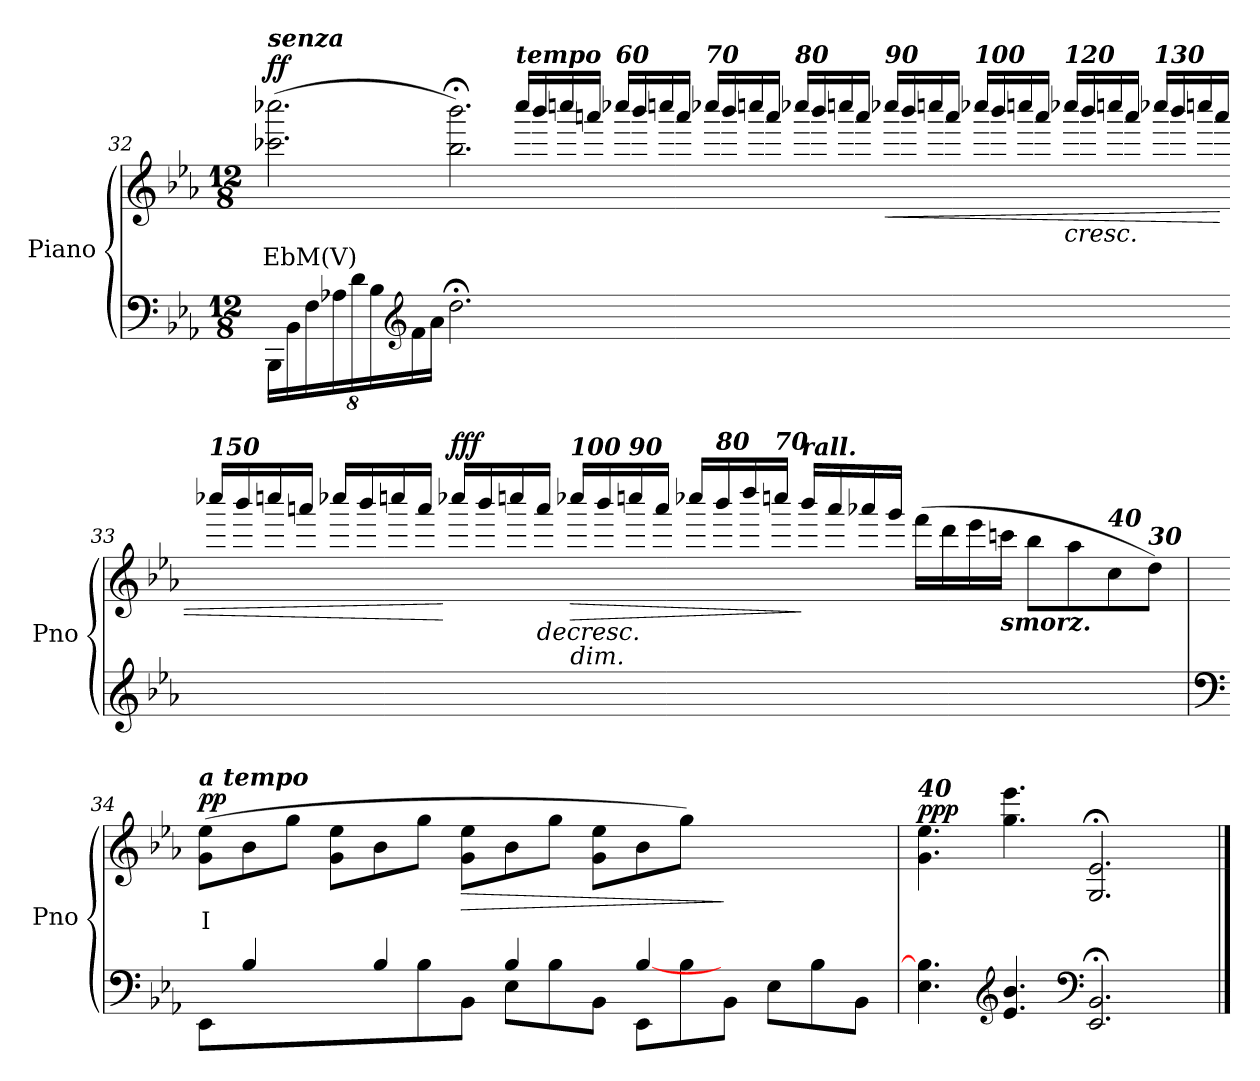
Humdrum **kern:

**kern	**kern	**text	**dynam
*part1	*part1	*part1	*part1
*staff2	*staff1	*staff1	*staff1/2
*I"Piano	*	*	*
*I'Pno	*	*	*
!!LO:PB:g=z
*clefF4	*clefG2	*	*
*k[b-e-a-]	*k[b-e-a-]	*	*
*M12/8	*M12/8	*	*
*Xbrackettup	*	*	*
=32	=32	=32	=32
!	!LO:TX:a:Bi:t=senza	!	!
!	!	!LO:LY:b	!LO:DY:b
32%3BBB-\L	(>2.ccc-X\ 2.cccc-X\	EbM(V)	ff
32%3BB-\	.	.	.
32%3F\	.	.	.
32%3A-X\	.	.	.
32%3d\	.	.	.
32%3B-\	.	.	.
*clefG2	*	*	*
32%3f\	.	.	.
32%3a-\J	.	.	.
2.dd;<\	2.bb-\;< 2.bbb-\;<)	.	.
!	!LO:TX:a:Bi:t=tempo	!	!
2ryy	16cccc-/LL	.	.
.	16bbb-/	.	.
.	16ccccn/	.	.
.	16aaan/JJ	.	.
!	!LO:TX:a:Bi:t=60	!	!
.	16cccc-X/LL	.	.
.	16bbb-/	.	.
.	16ccccn/	.	.
.	16aaa/JJ	.	.
!	!LO:TX:a:Bi:t=70	!	!
1ryy	16cccc-X/LL	.	.
.	16bbb-/	.	.
.	16ccccn/	.	.
.	16aaa/JJ	.	.
!	!LO:TX:a:Bi:t=80	!	!
.	16cccc-X/LL	.	.
.	16bbb-/	.	.
.	16ccccn/	.	.
.	16aaa/JJ	.	.
!	!LO:TX:a:Bi:t=90	!	!
!	!	!	!LO:HP:b
.	16cccc-X/LL	.	<
.	16bbb-/	.	.
.	16ccccn/	.	.
.	16aaa/JJ	.	.
!	!LO:TX:a:Bi:t=100	!	!
.	16cccc-X/LL	.	.
.	16bbb-/	.	.
.	16ccccn/	.	.
.	16aaa/JJ	.	.
!	!LO:TX:b:i:t=cresc.	!	!
!	!LO:TX:a:Bi:t=120	!	!
2ryy	16cccc-X/LL	.	.
.	16bbb-/	.	.
.	16ccccn/	.	.
.	16aaa/JJ	.	.
!	!LO:TX:a:Bi:t=130	!	!
.	16cccc-X/LL	.	.
.	16bbb-/	.	.
.	16ccccn/	.	.
.	16aaa/JJ	.	.
!!LO:LB:g=z
=33-	=33-	=33-	=33-
!	!LO:TX:a:Bi:t=150	!	!
1.ryy	16cccc-X/LL	.	.
.	16bbb-/	.	.
.	16ccccn/	.	.
.	16aaan/JJ	.	.
.	16cccc-X/LL	.	.
.	16bbb-/	.	.
.	16ccccn/	.	.
.	16aaa/JJ	.	.
!	!	!	!LO:DY:n=1:b
.	16cccc-X/LL	.	[ fff
.	16bbb-/	.	.
.	16ccccn/	.	.
!	!	!	!LO:HP:b
.	16aaa/JJ	.	>
!	!LO:TX:b:i:t=dim.	!	!
!	!LO:TX:a:Bi:t=100	!	!
!	!	!	!LO:HP:b
.	16cccc-X/LL	.	>
.	16bbb-/	.	.
!	!LO:TX:a:Bi:t=90	!	!
.	16ccccn/	.	.
.	16aaa/JJ	.	.
.	16cccc-X/LL	.	.
!	!LO:TX:a:Bi:t=80	!	!
.	16bbb-/	.	.
.	16dddd/	.	.
!	!LO:TX:a:Bi:t=70	!	!
.	16ccccn/JJ	.	.
!	!LO:TX:a:Bi:t=rall.	!	!
.	16bbb-/LL	.	]
.	16aaa/	.	.
.	16aaa-X/	.	.
.	16ggg/JJ	.	.
2ryy	(>16fff\LL	.	.
.	16ddd\	.	.
.	16eee-\	.	.
!	!LO:TX:b:Bi:t=smorz.	!	!
.	16ccc\JJ	.	.
.	8bb-\L	.	.
.	8aa-\	.	.
!	!LO:TX:a:Bi:t=40	!	!
4ryy	8cc\	.	.
!	!LO:TX:a:Bi:t=30	!	!
.	8dd\J)	.	.
.	.	.	]
!!LO:LB:g=z
=34	=34	=34	=34
*clefF4	*	*	*
*^	*	*	*
!	!	!LO:TX:a:Bi:t=a tempo	!	!
!	!	!	!LO:LY:b	!LO:DY:b
8EE-\L	8ryy	(>8g\ 8ee-\L	I	pp
2ryy	4B-/	8b-\	.	.
.	.	8gg\J	.	.
.	8ryy	8g\ 8ee-\L	.	.
.	4B-/	8b-\	.	.
8B-\	.	8gg\J	.	.
!	!	!	!	!LO:HP:b
8BB-\J	8ryy	8g\ 8ee-\L	.	>
8E-\L	4B-/	8b-\	.	.
8B-\	.	8gg\J	.	.
8BB-\J	8ryy	8g\ 8ee-\L	.	.
8EE-\L	[4B-/	8b-\	.	.
8B-\	.	8gg\J)	.	.
8BB-\J	2ryy	2ryy	.	]
8E-\L	.	.	.	.
8B-\	.	.	.	.
8BB-\J	.	.	.	.
*v	*v	*	*	*
=35	=35	=35	=35
!	!LO:TX:a:Bi:t=40	!	!
!	!	!	!LO:DY:b
4.E-\ 4.B-\]	4.g\ 4.ee-\	.	ppp
*clefG2	*	*	*
4.e-/ 4.b-/	4.gg\ 4.eee-\	.	.
*clefF4	*	*	*
2.EE-/;< 2.BB-/;<	2.G/;< 2.e-/;<	.	.
==	==	==	==
*-	*-	*-	*-
